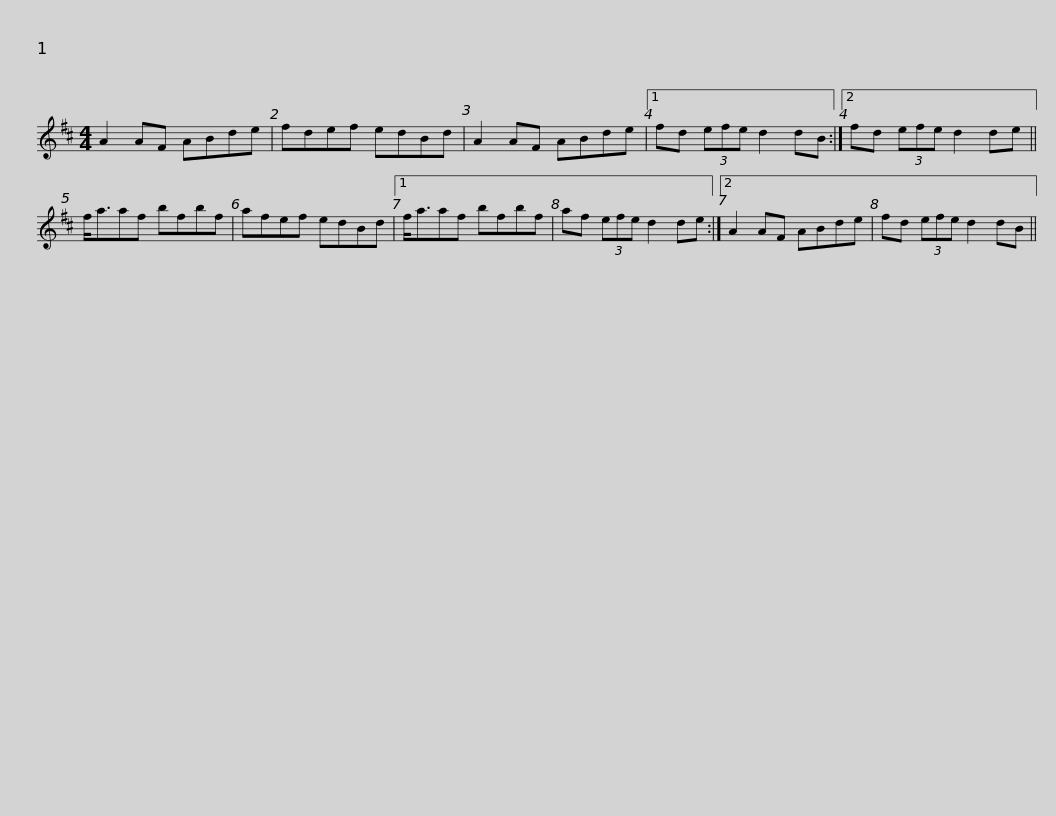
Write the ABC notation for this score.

X:1
L:1/8
M:4/4
I:linebreak $
K:D
V:1 treble
V:1
 A2 AF ABde | fdef edBd | A2 AF ABde |1 fd (3efe d2 dB :|2 fd (3efe d2 de ||$ %5
 f<aaf bfbf | afef edBd |1 f<aaf bfbf | af (3efe d2 de :|2 A2 AF ABde |$ %10
 fd (3efe d2 dB || %11
